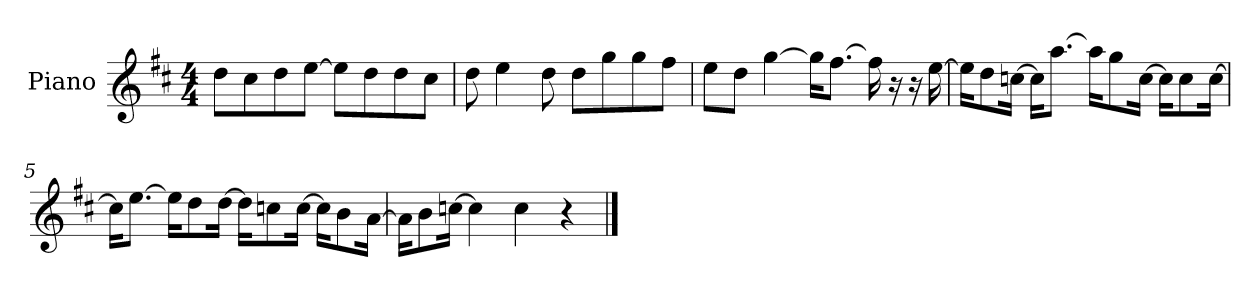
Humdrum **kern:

**kern
*part1
*staff1
*I"Piano
*I'P-no
*clefG2
*k[f#c#]
*M4/4
*MM90
=1
8dd\L
8cc#\
8dd\
[8ee\J
8ee\L]
8dd\
8dd\
8cc#\J
=2
8dd\
4ee\
8dd\
8dd\L
8gg\
8gg\
8ff#\J
=3
8ee\L
8dd\J
[4gg\
16gg\KL]
[8.ff#\J
16ff#\]
16r
16r
[16ee\
=4
16ee\KL]
8dd\
[16ccn\Jk
16cc\KL]
[8.aa\J
16aa\KL]
8gg\
[16cc\Jk
16cc\KL]
8cc\
[16cc\Jk
!!LO:LB:g=z
=5
16cc\KL]
[8.ee\J
16ee\KL]
8dd\
[16dd\Jk
16dd\KL]
8ccn\
[16cc\Jk
16cc\KL]
8b\
[16a\Jk
=6
16a\KL]
8b\
[16ccn\Jk
4cc\]
4cc\
4r
==
*-
